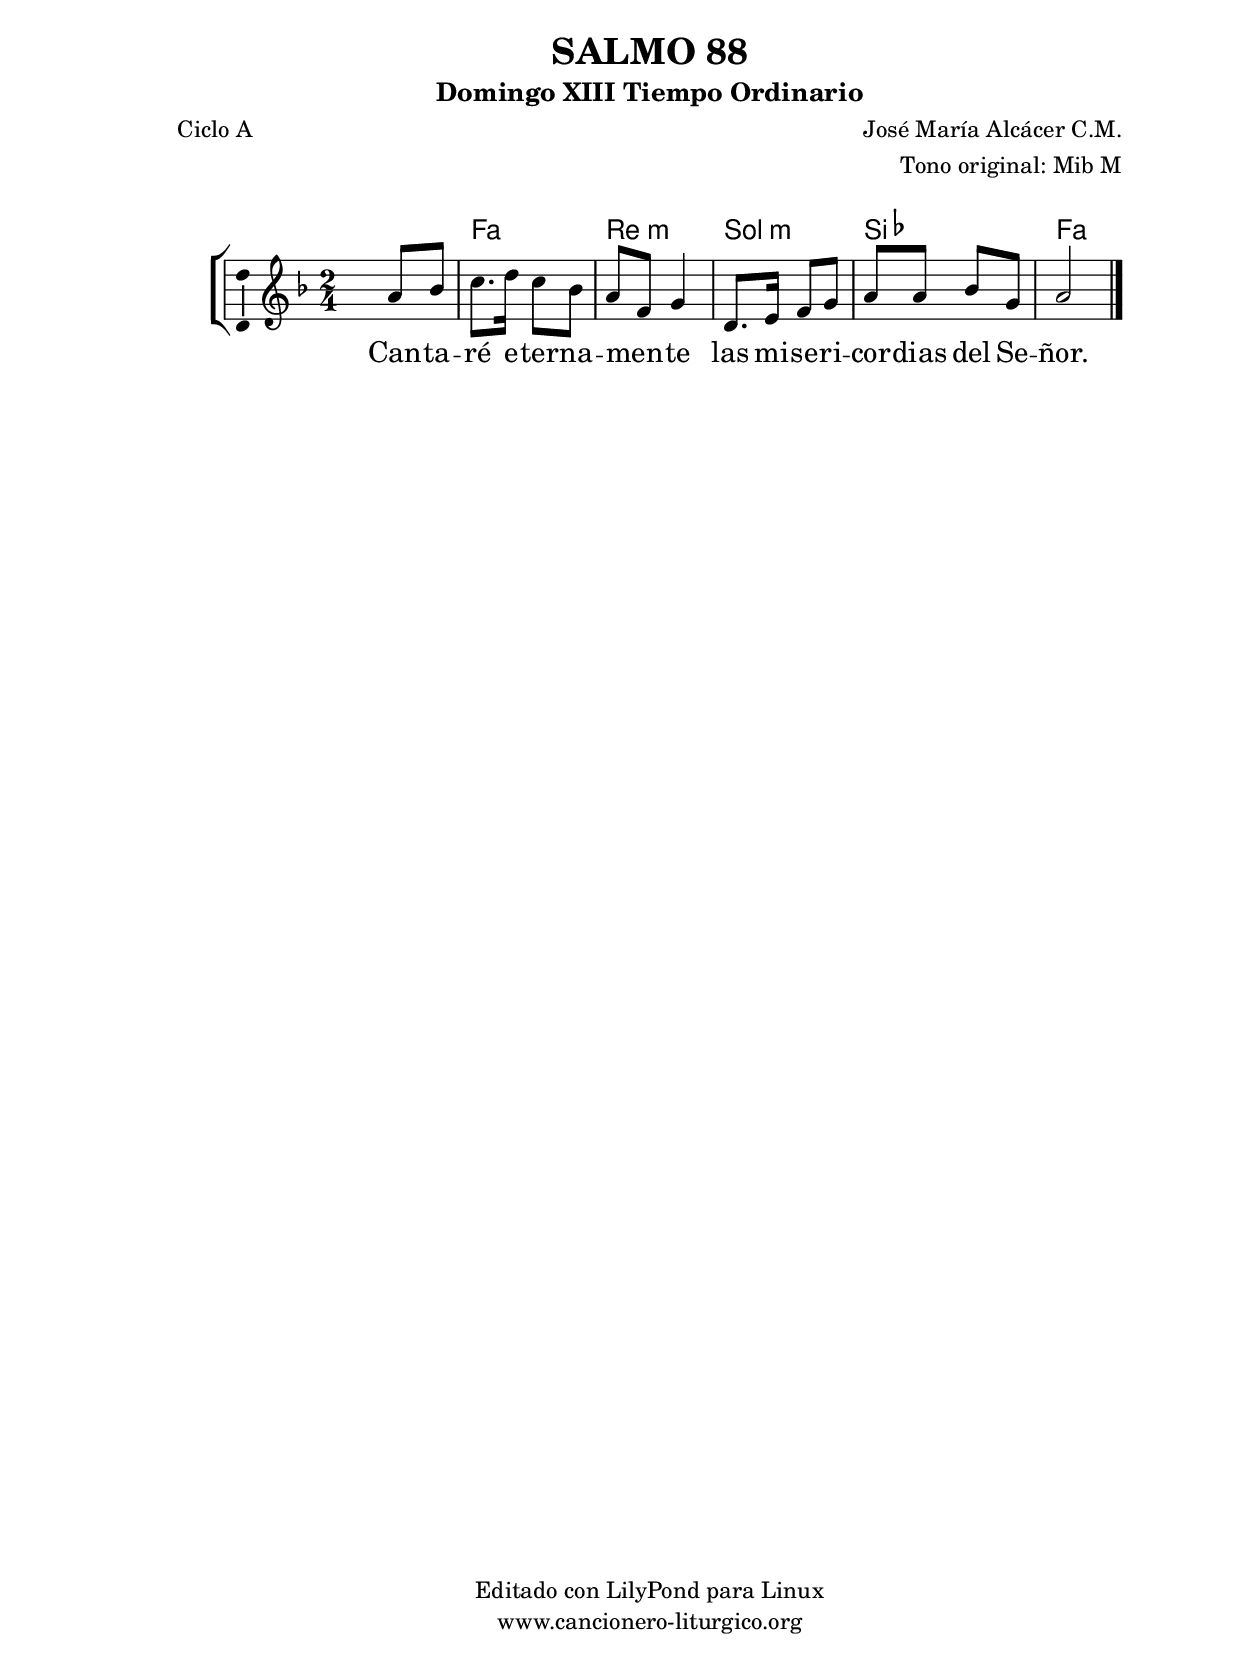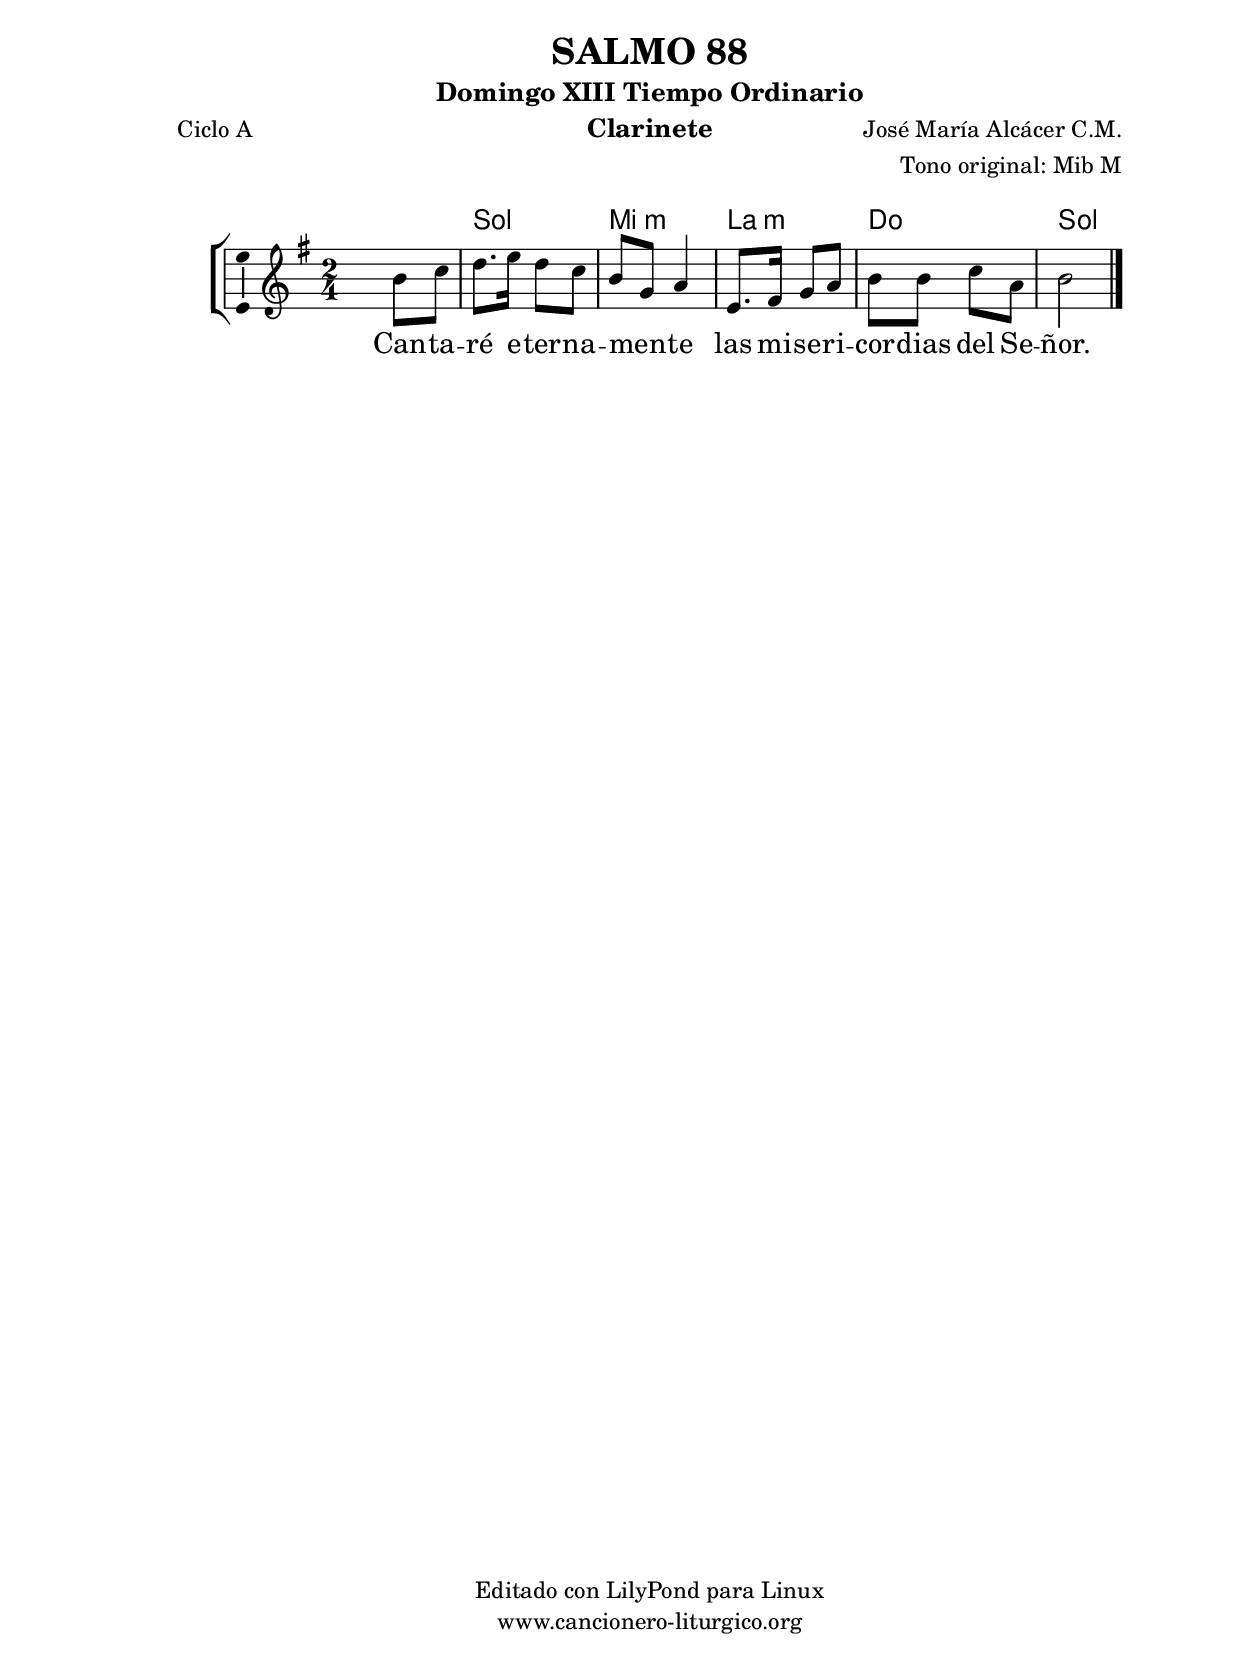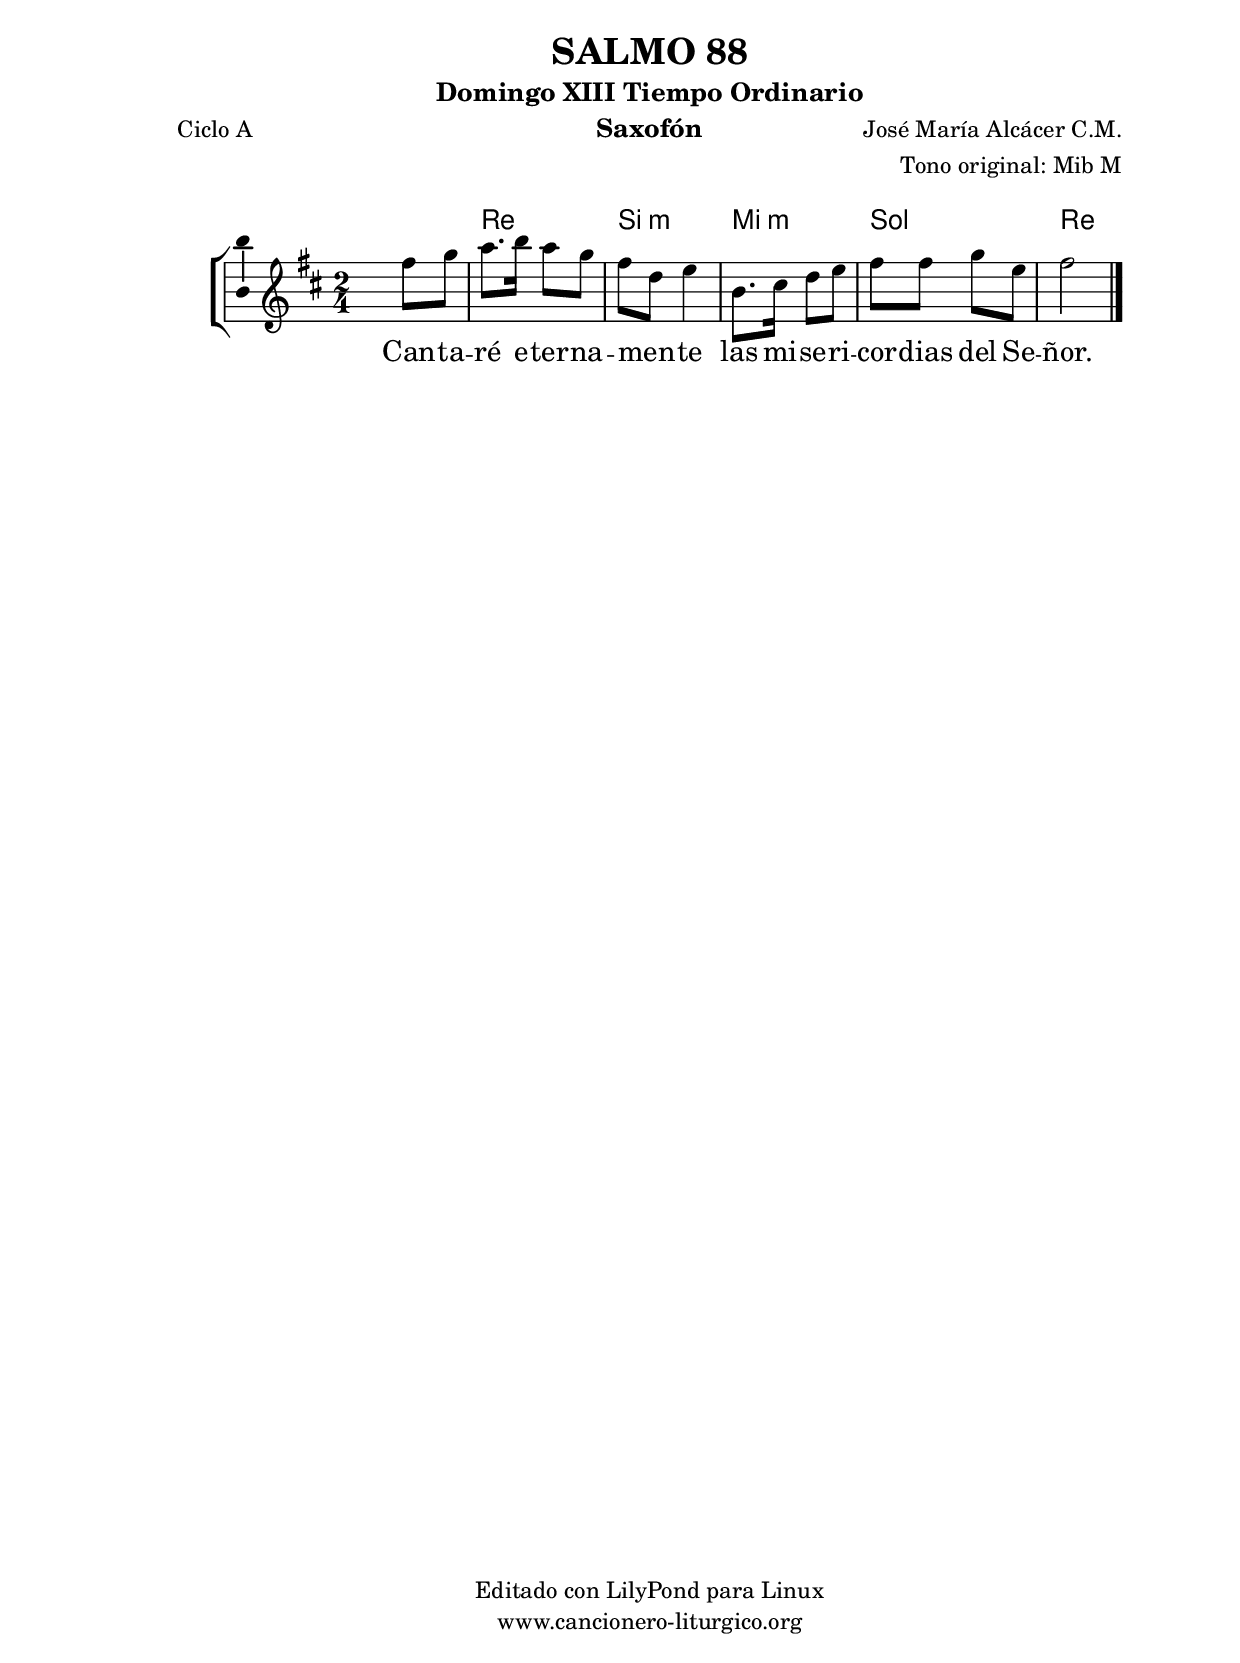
%
%para convertir .midi en .wav:
%timidity filename.midi -Ow -o finename.wav
%
%
%Para convertir de .wav a .mp3:
%lame -h -m j filename.wav
%
%
%para escuchar el midi:
%timidity nombrefichero.midi
%


%versión de lilypond para la que se ha escrito esta partitura:
\version "2.16.0"

	%Tamaño papel
	#(set-default-paper-size "a4")
	%Tamaño partitura
	#(set-global-staff-size 20)
	%No responde al pulsar sobre una nota
	#(ly:set-option 'point-and-click #f)

%parámetros del encabezamiento:
\header {
	title = "SALMO 88"
	subtitle = "Domingo XIII Tiempo Ordinario"
	composer = "José María Alcácer C.M."
	poet = "Ciclo A"
	meter = ""
	arranger = "Tono original: Mib M"
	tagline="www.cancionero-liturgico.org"
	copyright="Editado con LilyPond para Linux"
	tiempo = "Ordinario"
	usos = "Salmo"
	letra = "Cantaré eternamente las misericordias del Señor."
	}

%parámetros asociados al papel:
\paper  {
	oddHeaderMarkup = \markup {\fill-line { \on-the-fly #not-first-page \fromproperty #'header:title \on-the-fly #not-first-page \fromproperty #'header:composer }}
	evenHeaderMarkup = \markup {\fill-line { \fromproperty #'header:composer \fromproperty #'header:title }}
	#(set-paper-size "a4")
	print-page-number = ##f
	first-page-number = 1
	print-first-page-number = ##f
%	head-separation = 3.0 \cm
	top-margin = 2.0 \cm
	bottom-margin = 0.5\cm
%%%	bottom-margin = -1.0\cm
	left-margin = 3.0 \cm
	line-width = 16.0 \cm 
	indent = 8\mm
	interscoreline = 2.\mm
	between-system-space = 15\mm
%	para que las partituras no llenen la hoja:
	ragged-bottom = ##t
%	idem para la última hoja:
	ragged-last-bottom = ##f
%	para que las partituras llenen el ancho del papel:
	ragged-last = ##f
	after-title-space = 2.5 \cm
%page-count=1
%system-count=8

	%Flexible Vertical Spacing
%	markup-markup-spacing =
%	#'((basic-distance . 15) (minimum-distance . 15) (padding . 3))
	markup-system-spacing =
	#'((basic-distance . 15) (minimum-distance . 15) (padding . 3))
	system-system-spacing =
	#'((basic-distance . 15) (minimum-distance . 15) (padding . 3))
	score-system-spacing =
	#'((basic-distance . 15) (minimum-distance . 15) (padding . 5))
%	top-system-spacing = % header
%	#'((basic-distance . 8) (minimum-distance . 0) (padding . 3))
%	top-markup-spacing =
%	#'((basic-distance . 20) (minimum-distance . 20) (padding . 3))
	last-bottom-spacing = % footer
	#'((basic-distance . 5) (minimum-distance . 5) (padding . 3))
%	score-markup-spacing =
%	#'((basic-distance . 16) (minimum-distance . 13) (padding . 3))

	}


%parámetros que afectan a toda la partitura:
global =  {
	%clave de sol (G):
	\clef G
	%armadura:
	\transpose ees f
	\key ees \major
	\tempo 4=60
	\set Score.tempoHideNote = ##t
	}


acordes = {
	\italianChords
	\chordmode {
	\transpose ees f
{

s2
ees2 c:m f:m aes ees
	}
	}
}

melodia = 
	\transpose ees f
{
	\relative c''{

\time 2/4
s4 g8 aes
bes8. c16 bes8 aes
g8 ees f4
c8. d16 ees8 f
g8 g aes f
g2

	\bar "|."
	}
	}


texto = \lyricmode {
Can -- ta -- ré e -- ter -- na -- men -- _ te las mi -- se -- ri -- cor -- dias del Se -- ñor.
	}


acordesStaff = \context ChordNames = acordesStaff <<
	\set chordChanges = ##t
	\acordes
	>>


vozStaff = \context Voice = vozStaff
\with {\consists "Ambitus_engraver"}
<<
%	\set Staff.instrumentName = ""
%	\set Staff.shortInstrumentName = ""
%	\set Staff.midiInstrument = #"clarinet"
%	\set Staff.midiInstrument = #"cello"
%	\set Staff.midiInstrument = #"flute"
	\set Staff.midiInstrument = #"electric guitar (jazz)"
%	\set Staff.midiInstrument = #"english horn"
%	\set Staff.midiInstrument = #"violin"
%	\set Staff.midiInstrument = #"glockenspiel"
	\set Staff.midiMinimumVolume = #0.7
	\set Staff.midiMaximumVolume = #0.9
	\global
	\melodia
	>>


textoStaff = \context Lyrics = textoStaff <<
	\lyricsto vozStaff \texto
	>>

\book {
	\score {
		\context ChoirStaff {
			\override StaffGroup.SystemStartBracket #'collapse-height = #1
			\override Score.SystemStartBar #'collapse-height = #1
			<<
			\acordesStaff
			\vozStaff
			\textoStaff
			>>
			}
		\layout {
	    		\context {
				\Lyrics
				\override LyricText #'font-size = #2
				}
	   		 \context {
				\Score
				%fontSize = #3
				\override StaffSymbol #'staff-space = #(magstep +3)
				%\override Beam #'thickness = #0.55
				%\override SpacingSpanner #'spacing-increment = #1.0
				%\override Slur #'height-limit = #1.5
				}
			}
		}
	\score {
		\unfoldRepeats
		\context ChoirStaff {
			<<
			\acordesStaff
			\vozStaff
			>>
			}
		\midi {
	  		\context {
	  			\Score
				tempoWholesPerMinute = #(ly:make-moment 70 4)
				}
			}
		}
	}

%Partitura para clarinete
#(define output-suffix "C")
\book {
	\header{
		instrument = "Clarinete"
		}
	\score {
		\context ChoirStaff {
			\override StaffGroup.SystemStartBracket #'collapse-height = #1
			\override Score.SystemStartBar #'collapse-height = #1
\transpose c d
			<<
			\acordesStaff
			\vozStaff
			\textoStaff
			>>
			}
		\layout {
	    		\context {
				\Lyrics
				\override LyricText #'font-size = #2
				}
	   		 \context {
				\Score
				%fontSize = #3
				\override StaffSymbol #'staff-space = #(magstep +3)
				%\override Beam #'thickness = #0.55
				%\override SpacingSpanner #'spacing-increment = #1.0
				%\override Slur #'height-limit = #1.5
				}
			}
		}
	}

%Partitura para saxofón
#(define output-suffix "S")
\book {
	\header{
		instrument = "Saxofón"
		}
	\score {
		\context ChoirStaff {
			\override StaffGroup.SystemStartBracket #'collapse-height = #1
			\override Score.SystemStartBar #'collapse-height = #1
\transpose c a
			<<
			\acordesStaff
			\vozStaff
			\textoStaff
			>>
			}
		\layout {
	    		\context {
				\Lyrics
				\override LyricText #'font-size = #2
				}
	   		 \context {
				\Score
				%fontSize = #3
				\override StaffSymbol #'staff-space = #(magstep +3)
				%\override Beam #'thickness = #0.55
				%\override SpacingSpanner #'spacing-increment = #1.0
				%\override Slur #'height-limit = #1.5
				}
			}
		}
	}

